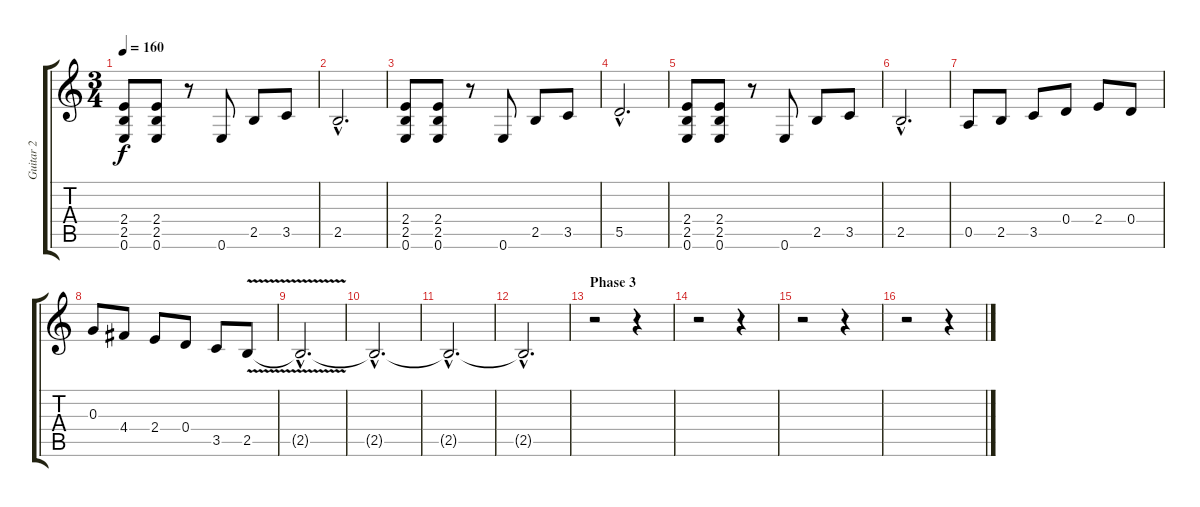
\track ("Guitar 2" "Guitar 2") {instrument distortionguitar}
\staff {score tabs}
\tuning (E4 B3 G3 D3 A2 E2) {hide}
\ts (3 4)
\tempo 160
\clef g2
\ks c
(2.4 2.5 0.6).8{dy f} (2.4 2.5 0.6).8 r.8 0.6.8 2.5.8 3.5.8 |
2.5{hac}.2{d} |
(2.4 2.5 0.6).8 (2.4 2.5 0.6).8 r.8 0.6.8 2.5.8 3.5.8 |
5.5{hac}.2{d} |
(2.4 2.5 0.6).8 (2.4 2.5 0.6).8 r.8 0.6.8 2.5.8 3.5.8 |
2.5{hac}.2{d} |
0.5.8 2.5.8 3.5.8 0.4.8 2.4.8 0.4.8 |
0.3.8 4.4.8 2.4.8 0.4.8 3.5.8 2.5{v}.8 |
2.5{hac t}.2{d volume 0} |
2.5{hac t}.2{d} |
2.5{hac t}.2{d} |
2.5{hac t}.2{d} |
\section ("" "Phase 3")
r.2 r.4 |
r.2 r.4 |
r.2 r.4 |
r.2 r.4
